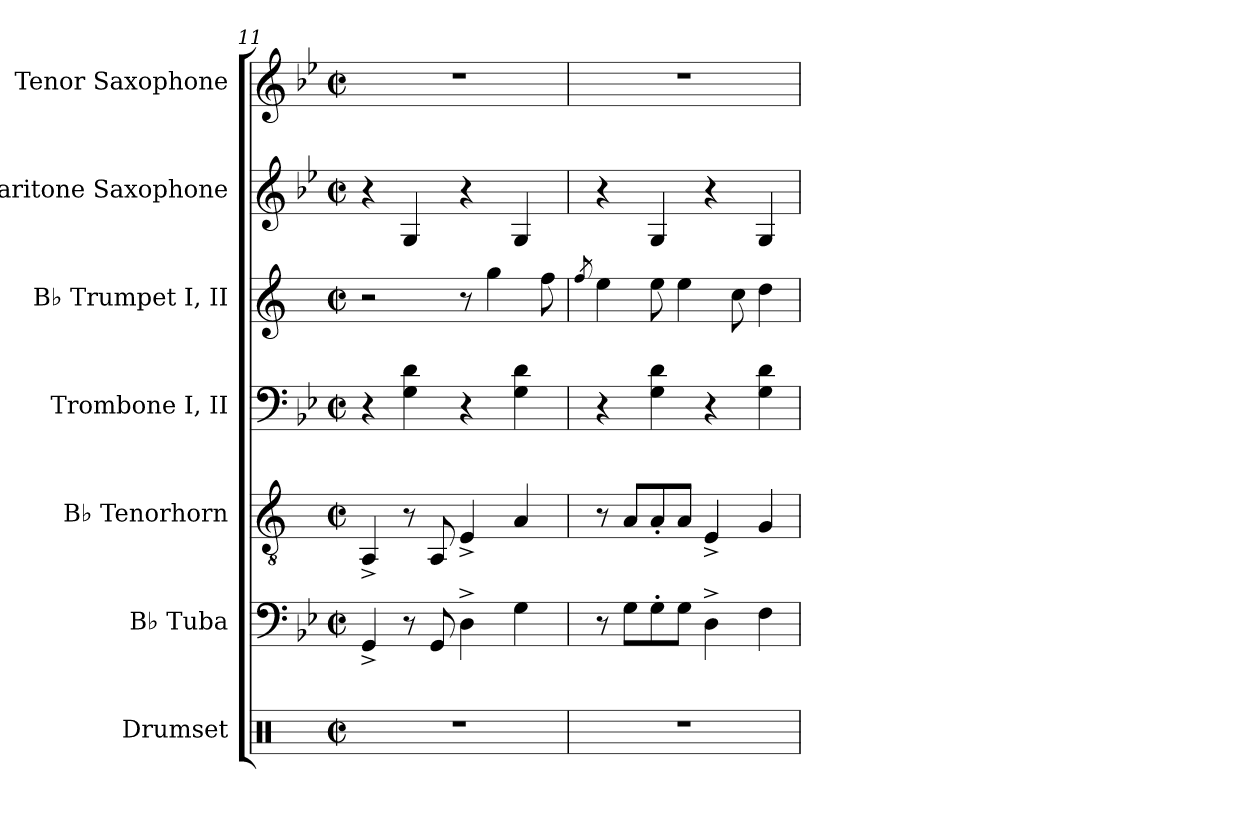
**kern	**kern	**kern	**kern	**kern	**kern	**kern
*part7	*part6	*part5	*part4	*part3	*part2	*part1
*staff7	*staff6	*staff5	*staff4	*staff3	*staff2	*staff1
*I"Drumset	*I"B♭ Tuba	*I"B♭ Tenorhorn	*I"Trombone I, II	*I"B♭ Trumpet I, II	*I"Baritone Saxophone	*I"Tenor Saxophone
*I'D. Set	*I'B♭ Tba.	*I'B♭ Tenh.	*I'Tbn. I, II	*I'B♭ Tpt. I, II	*I'Bar. Sax.	*I'T. Sax.
*clefX	*clefF4	*clefGv2	*clefF4	*clefG2	*clefG2	*clefG2
*	*	*ITrd1c2	*	*ITrd1c2	*ITrd12c21	*ITrd8c14
*k[]	*k[b-e-]	*k[b-e-]	*k[b-e-]	*k[b-e-]	*k[b-e-]	*k[b-e-]
*M2/2	*M2/2	*M2/2	*M2/2	*M2/2	*M2/2	*M2/2
*met(c|)	*met(c|)	*met(c|)	*met(c|)	*met(c|)	*met(c|)	*met(c|)
=11	=11	=11	=11	=11	=11	=11
1r	4GG^	4GG^	4r	2r	4r	1r
.	8r	8r	4G 4d	.	4GG	.
.	8GG	8GG	.	.	.	.
.	4D^	4D^	4r	8r	4r	.
.	.	.	.	4ff	.	.
.	4G	4G	4G 4d	.	4GG	.
.	.	.	.	8ee-	.	.
=12	=12	=12	=12	=12	=12	=12
.	.	.	.	8qee-	.	.
1r	8r	8r	4r	4dd	4r	1r
.	8GL	8GL	.	.	.	.
.	8G'	8G'	4G 4d	8dd	4GG	.
.	8GJ	8GJ	.	4dd	.	.
.	4D^	4D^	4r	.	4r	.
.	.	.	.	8b-	.	.
.	4F	4F	4G 4d	4cc	4GG	.
=	=	=	=	=	=	=
*-	*-	*-	*-	*-	*-	*-
